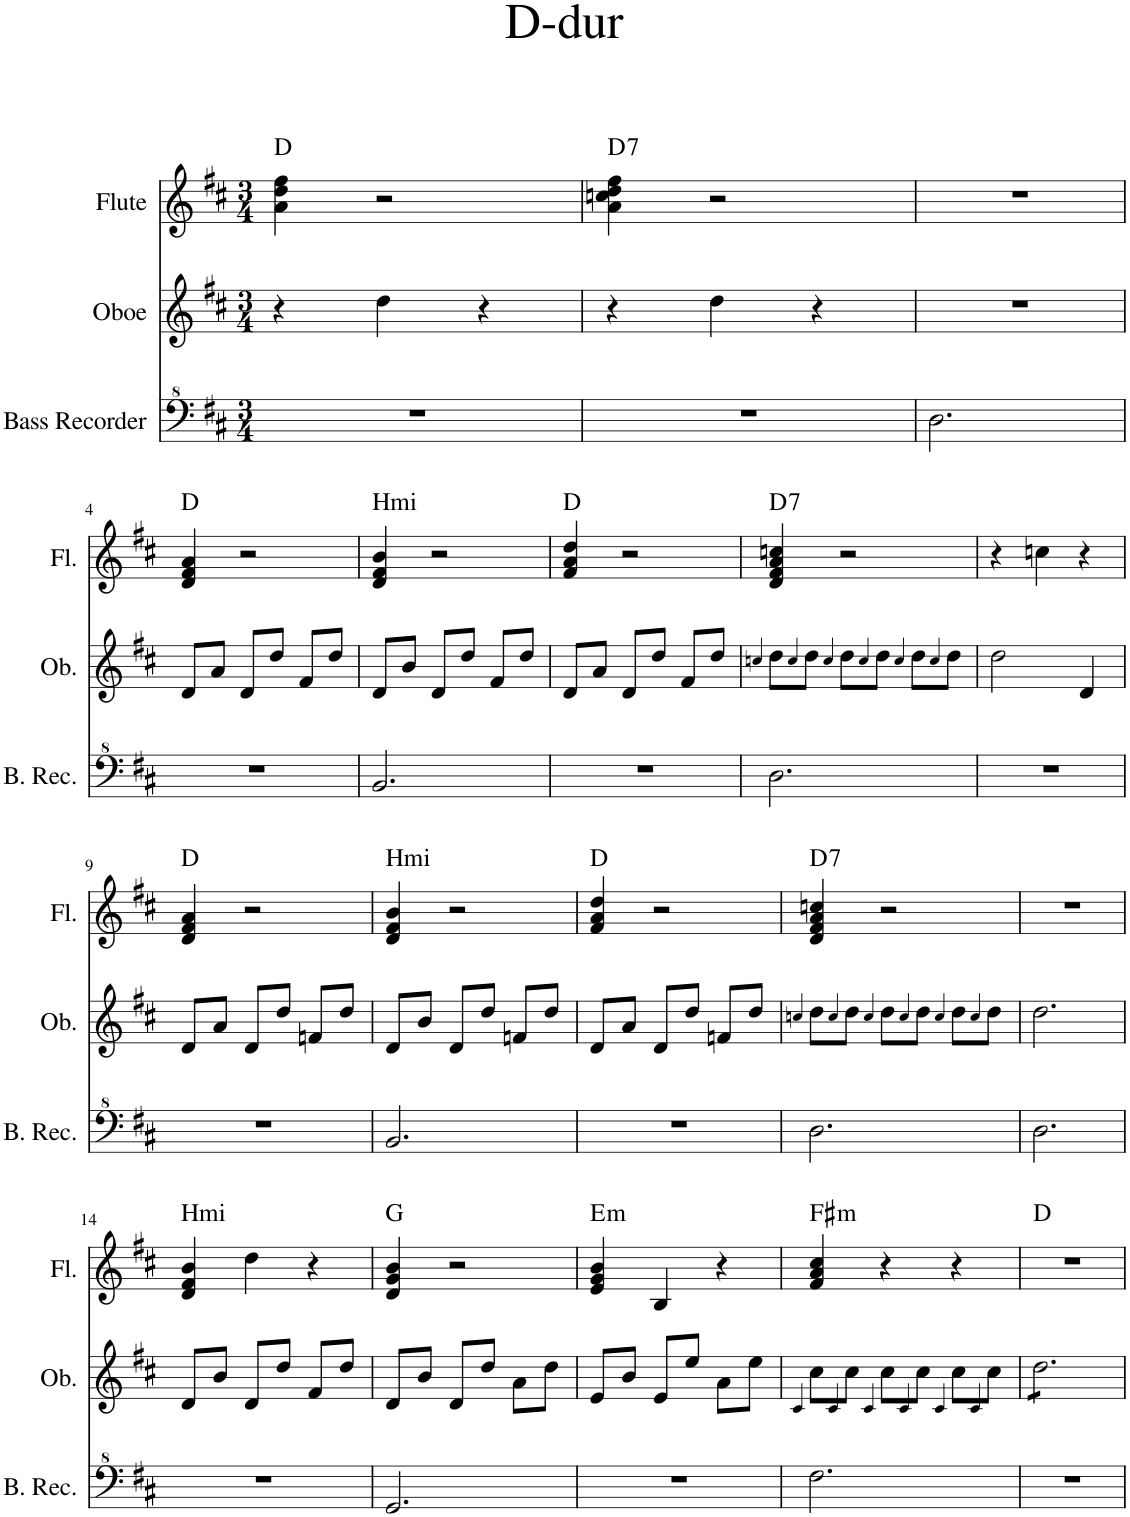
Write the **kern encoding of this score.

**kern	**kern	**kern	**harte
*part3	*part2	*part1	*part1
*staff3	*staff2	*staff1	*
*I"Bass Recorder	*I"Oboe	*I"Flute	*
*I'B. Rec.	*I'Ob.	*I'Fl.	*
*clefF^4	*clefG2	*clefG2	*
*k[f#c#]	*k[f#c#]	*k[f#c#]	*
*M3/4	*M3/4	*M3/4	*
=1	=1	=1	=1
2.r	4r	4a\ 4dd\ 4ff#\	D:maj
.	4dd\	2r	.
.	4r	.	.
=2	=2	=2	=2
!	!	!	!LO:H:kt=7
2.r	4r	4a\ 4ccn\ 4dd\ 4ff#\	D:7
.	4dd\	2r	.
.	4r	.	.
=3	=3	=3	=3
2.d\	2.r	2.r	.
!!LO:LB:g=z
=4	=4	=4	=4
2.r	8d/L	4d/ 4f#/ 4a/	D:maj
.	8a/J	.	.
.	8d/L	2r	.
.	8dd/J	.	.
.	8f#/L	.	.
.	8dd/J	.	.
=5	=5	=5	=5
!	!	!	!LO:H:kt=Hmi
2.B/	8d/L	4d/ 4f#/ 4b/	N
.	8b/J	.	.
.	8d/L	2r	.
.	8dd/J	.	.
.	8f#/L	.	.
.	8dd/J	.	.
=6	=6	=6	=6
2.r	8d/L	4f#/ 4a/ 4dd/	D:maj
.	8a/J	.	.
.	8d/L	2r	.
.	8dd/J	.	.
.	8f#/L	.	.
.	8dd/J	.	.
=7	=7	=7	=7
.	4qccn/	.	.
!	!	!	!LO:H:kt=7
2.d\	8dd\L	4d/ 4f#/ 4a/ 4ccn/	D:7
.	4qcc/	.	.
.	8dd\J	.	.
.	4qcc/	.	.
.	8dd\L	2r	.
.	4qcc/	.	.
.	8dd\J	.	.
.	4qcc/	.	.
.	8dd\L	.	.
.	4qcc/	.	.
.	8dd\J	.	.
=8	=8	=8	=8
2.r	2dd\	4r	.
.	.	4ccn\	.
.	4d/	4r	.
!!LO:LB:g=z
=9	=9	=9	=9
2.r	8d/L	4d/ 4f#/ 4a/	D:maj
.	8a/J	.	.
.	8d/L	2r	.
.	8dd/J	.	.
.	8fn/L	.	.
.	8dd/J	.	.
=10	=10	=10	=10
!	!	!	!LO:H:kt=Hmi
2.B/	8d/L	4d/ 4f#/ 4b/	N
.	8b/J	.	.
.	8d/L	2r	.
.	8dd/J	.	.
.	8fn/L	.	.
.	8dd/J	.	.
=11	=11	=11	=11
2.r	8d/L	4f#/ 4a/ 4dd/	D:maj
.	8a/J	.	.
.	8d/L	2r	.
.	8dd/J	.	.
.	8fn/L	.	.
.	8dd/J	.	.
=12	=12	=12	=12
.	4qccn/	.	.
!	!	!	!LO:H:kt=7
2.d\	8dd\L	4d/ 4f#/ 4a/ 4ccn/	D:7
.	4qcc/	.	.
.	8dd\J	.	.
.	4qcc/	.	.
.	8dd\L	2r	.
.	4qcc/	.	.
.	8dd\J	.	.
.	4qcc/	.	.
.	8dd\L	.	.
.	4qcc/	.	.
.	8dd\J	.	.
=13	=13	=13	=13
2.d\	2.dd\	2.r	.
!!LO:LB:g=z
=14	=14	=14	=14
!	!	!	!LO:H:kt=Hmi
2.r	8d/L	4d/ 4f#/ 4b/	N
.	8b/J	.	.
.	8d/L	4dd\	.
.	8dd/J	.	.
.	8f#/L	4r	.
.	8dd/J	.	.
=15	=15	=15	=15
2.G/	8d/L	4d/ 4g/ 4b/	G:maj
.	8b/J	.	.
.	8d/L	2r	.
.	8dd/J	.	.
.	8a\L	.	.
.	8dd\J	.	.
=16	=16	=16	=16
!	!	!	!LO:H:kt=m
2.r	8e/L	4e/ 4g/ 4b/	E:min
.	8b/J	.	.
.	8e/L	4B/	.
.	8ee/J	.	.
.	8a\L	4r	.
.	8ee\J	.	.
=17	=17	=17	=17
.	4qc#/	.	.
!	!	!	!LO:H:kt=m
2.f#\	8cc#\L	4f#/ 4a/ 4cc#/	F#:min
.	4qc#/	.	.
.	8cc#\J	.	.
.	4qc#/	.	.
.	8cc#\L	4r	.
.	4qc#/	.	.
.	8cc#\J	.	.
.	4qc#/	.	.
.	8cc#\L	4r	.
.	4qc#/	.	.
.	8cc#\J	.	.
=18	=18	=18	=18
*	*tremolo	*	*
2.r	8dd\L	2.r	D:maj
.	8dd\	.	.
.	8dd\	.	.
.	8dd\	.	.
.	8dd\	.	.
.	8dd\J	.	.
*	*Xtremolo	*	*
=	=	=	=
*-	*-	*-	*-
